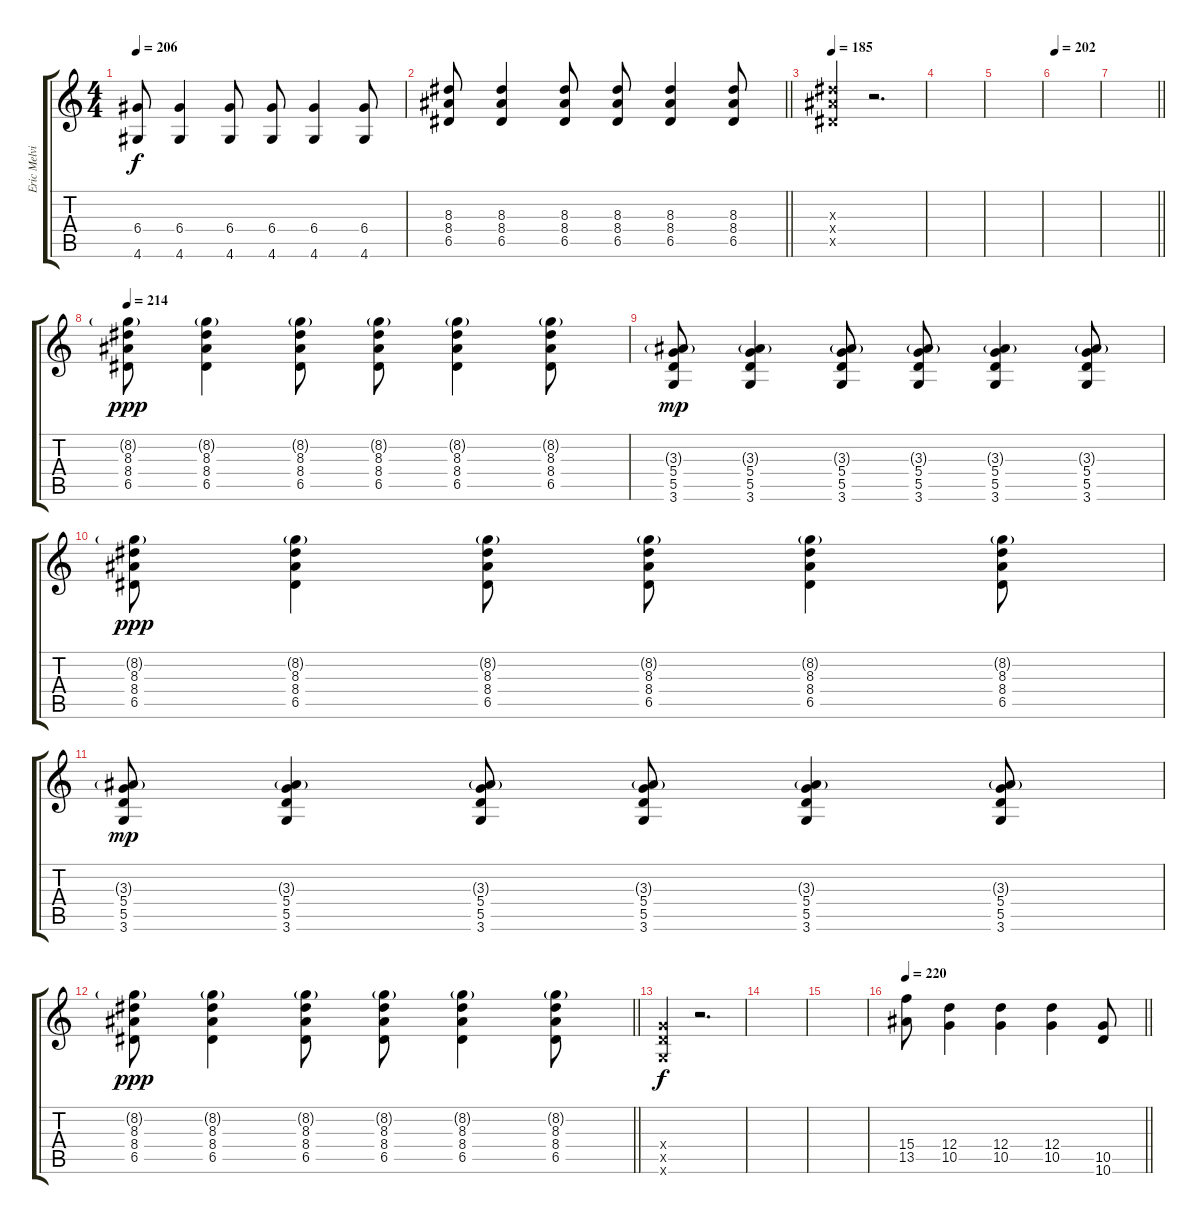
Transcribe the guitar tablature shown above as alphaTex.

\track ("Eric Melvin" "Eric Melvi") {instrument distortionguitar}
\staff {score tabs}
\tuning (E4 B3 G3 D3 A2 E2) {hide}
\ts (4 4)
\tempo 206
\clef g2
\ks c
(6.4 4.6).8{dy f} (6.4 4.6).4 (6.4 4.6).8 (6.4 4.6).8 (6.4 4.6).4 (6.4 4.6).8 |
\barLineRight lightlight
(8.3 8.4 6.5).8 (8.3 8.4 6.5).4 (8.3 8.4 6.5).8 (8.3 8.4 6.5).8 (8.3 8.4 6.5).4 (8.3 8.4 6.5).8 |
\section ("" "")
\tempo 185
(8.3{x} 8.4{x} 6.5{x}).4 r.2{d} |
|
|
\tempo 202
|
\barLineRight lightlight
|
\section ("" "")
\tempo 214
(8.2{g} 8.3 8.4 6.5).8{dy ppp} (8.2{g} 8.3 8.4 6.5).4 (8.2{g} 8.3 8.4 6.5).8 (8.2{g} 8.3 8.4 6.5).8 (8.2{g} 8.3 8.4 6.5).4 (8.2{g} 8.3 8.4 6.5).8 |
(3.3{g} 5.4 5.5 3.6).8{dy mp} (3.3{g} 5.4 5.5 3.6).4 (3.3{g} 5.4 5.5 3.6).8 (3.3{g} 5.4 5.5 3.6).8 (3.3{g} 5.4 5.5 3.6).4 (3.3{g} 5.4 5.5 3.6).8 |
(8.2{g} 8.3 8.4 6.5).8{dy ppp} (8.2{g} 8.3 8.4 6.5).4 (8.2{g} 8.3 8.4 6.5).8 (8.2{g} 8.3 8.4 6.5).8 (8.2{g} 8.3 8.4 6.5).4 (8.2{g} 8.3 8.4 6.5).8 |
(3.3{g} 5.4 5.5 3.6).8{dy mp} (3.3{g} 5.4 5.5 3.6).4 (3.3{g} 5.4 5.5 3.6).8 (3.3{g} 5.4 5.5 3.6).8 (3.3{g} 5.4 5.5 3.6).4 (3.3{g} 5.4 5.5 3.6).8 |
\barLineRight lightlight
(8.2{g} 8.3 8.4 6.5).8{dy ppp} (8.2{g} 8.3 8.4 6.5).4 (8.2{g} 8.3 8.4 6.5).8 (8.2{g} 8.3 8.4 6.5).8 (8.2{g} 8.3 8.4 6.5).4 (8.2{g} 8.3 8.4 6.5).8 |
\section ("" "")
(5.4{x} 5.5{x} 3.6{x}).4{dy f} r.2{d} |
|
|
\tempo 220
\barLineRight lightlight
(15.4 13.5).8 (12.4 10.5).4 (12.4 10.5).4 (12.4 10.5).4 (10.5{ss} 10.6{ss}).8
